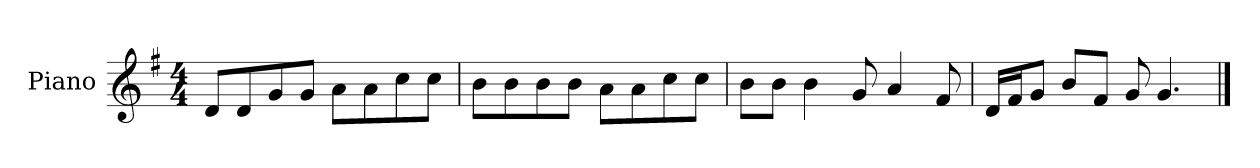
**kern
*part1
*staff1
*I"Piano
*I'P-no
*clefG2
*k[f#]
*M4/4
*MM90
=1
8d/L
8d/
8g/
8g/J
8a\L
8a\
8cc\
8cc\J
=2
8b\L
8b\
8b\
8b\J
8a\L
8a\
8cc\
8cc\J
=3
8b\L
8b\J
4b\
8g/
4a/
8f#/
=4
16d/LL
16f#/J
8g/J
8b/L
8f#/J
8g/
4.g/
==
*-
